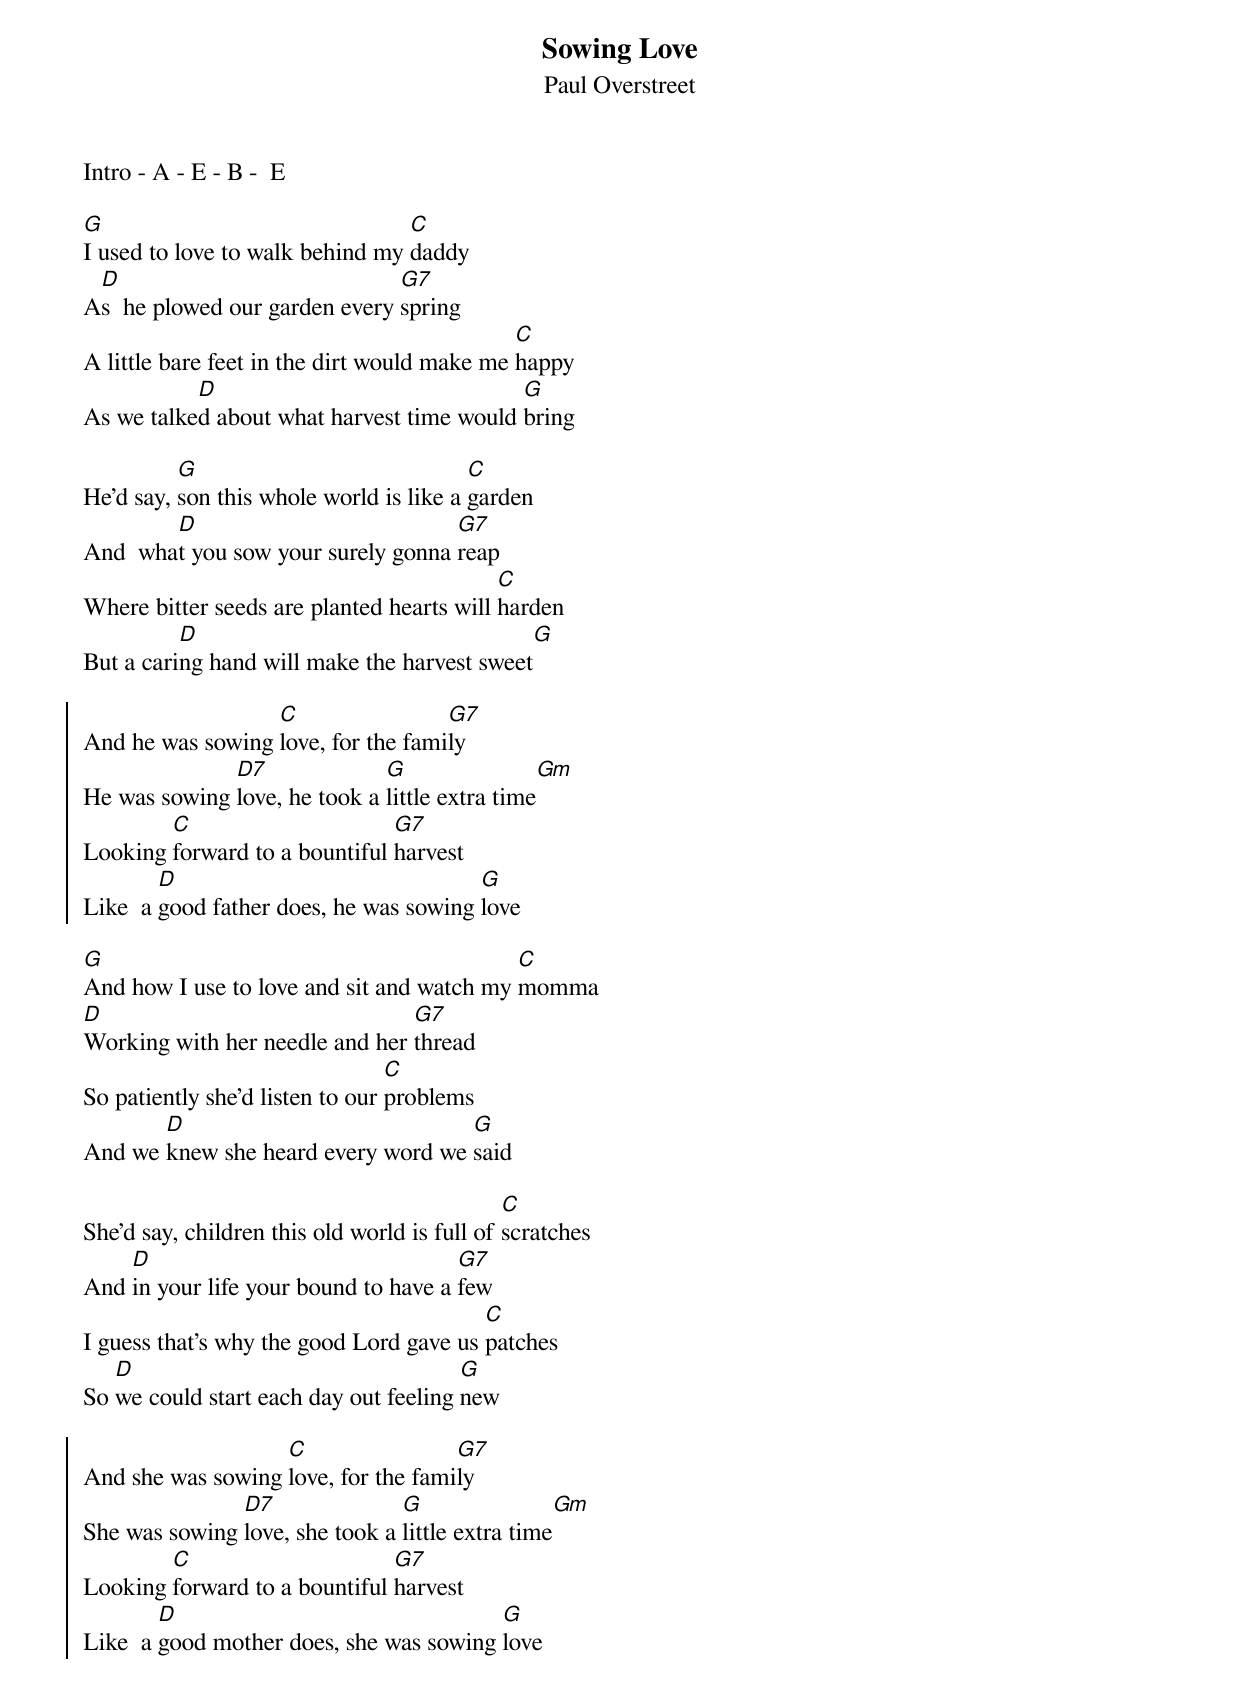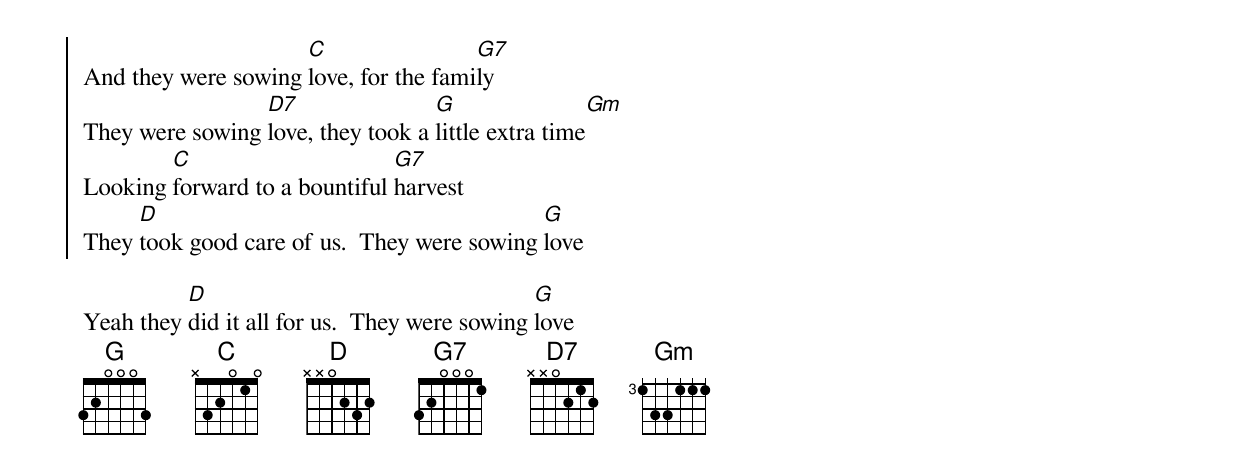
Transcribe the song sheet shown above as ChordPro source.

{t:Sowing Love}
{st:Paul Overstreet}
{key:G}

Intro - A - E - B -  E

[G]I used to love to walk behind my [C]daddy
A[D]s  he plowed our garden every [G7]spring
A little bare feet in the dirt would make me [C]happy
As we talke[D]d about what harvest time would [G]bring

He'd say, [G]son this whole world is like a [C]garden
And  wha[D]t you sow your surely gonna [G7]reap
Where bitter seeds are planted hearts will [C]harden
But a cari[D]ng hand will make the harvest sweet[G]

{soc}
And he was sowing [C]love, for the fami[G7]ly
He was sowing [D7]love, he took a [G]little extra time[Gm]
Looking [C]forward to a bountiful [G7]harvest
Like  a [D]good father does, he was sowing [G]love
{eoc}

[G]And how I use to love and sit and watch my [C]momma
[D]Working with her needle and her [G7]thread
So patiently she'd listen to our [C]problems
And we [D]knew she heard every word we [G]said

She'd say, children this old world is full of [C]scratches
And [D]in your life your bound to have a [G7]few
I guess that's why the good Lord gave us [C]patches
So [D]we could start each day out feeling [G]new

{soc}
And she was sowing [C]love, for the fami[G7]ly
She was sowing [D7]love, she took a [G]little extra time[Gm]
Looking [C]forward to a bountiful [G7]harvest
Like  a [D]good mother does, she was sowing [G]love
{eoc}

{soc}
And they were sowing [C]love, for the fami[G7]ly
They were sowing [D7]love, they took a [G]little extra time[Gm]
Looking [C]forward to a bountiful [G7]harvest
They [D]took good care of us.  They were sowing [G]love
{eoc}

Yeah they [D]did it all for us.  They were sowing [G]love
